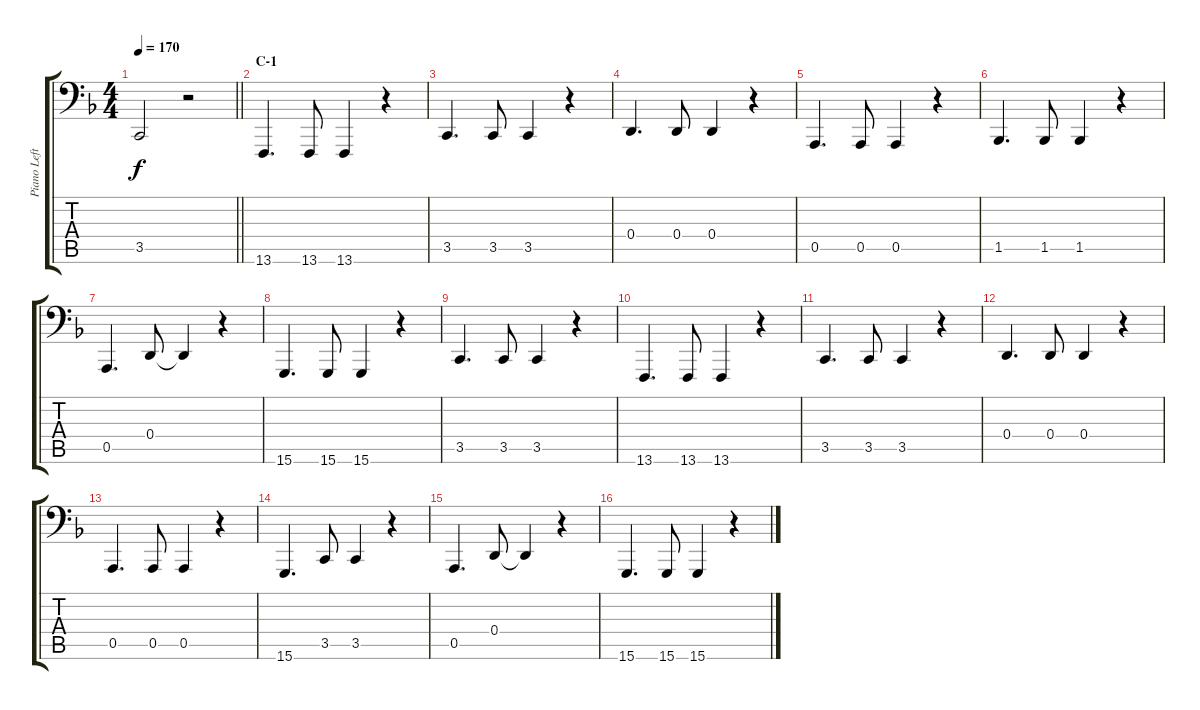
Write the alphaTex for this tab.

\track ("Piano Left (Kotobuki Tsumugi)" "Piano Left") {instrument acousticgrandpiano}
\staff {score tabs}
\tuning (E3 B2 G2 D2 A1 E0) {hide}
\ts (4 4)
\tempo 170
\clef f4
\barLineRight lightlight
\ks f
3.5{t}.2{dy f} r.2 |
\section ("" "C-1")
13.6.4{d} 13.6.8 13.6.4 r.4 |
3.5.4{d} 3.5.8 3.5.4 r.4 |
0.4.4{d} 0.4.8 0.4.4 r.4 |
0.5.4{d} 0.5.8 0.5.4 r.4 |
1.5.4{d} 1.5.8 1.5.4 r.4 |
0.5.4{d} 0.4.8 0.4{t}.4 r.4 |
15.6.4{d} 15.6.8 15.6.4 r.4 |
3.5.4{d} 3.5.8 3.5.4 r.4 |
13.6.4{d} 13.6.8 13.6.4 r.4 |
3.5.4{d} 3.5.8 3.5.4 r.4 |
0.4.4{d} 0.4.8 0.4.4 r.4 |
0.5.4{d} 0.5.8 0.5.4 r.4 |
15.6.4{d} 3.5.8 3.5.4 r.4 |
0.5.4{d} 0.4.8 0.4{t}.4 r.4 |
15.6.4{d} 15.6.8 15.6.4 r.4
